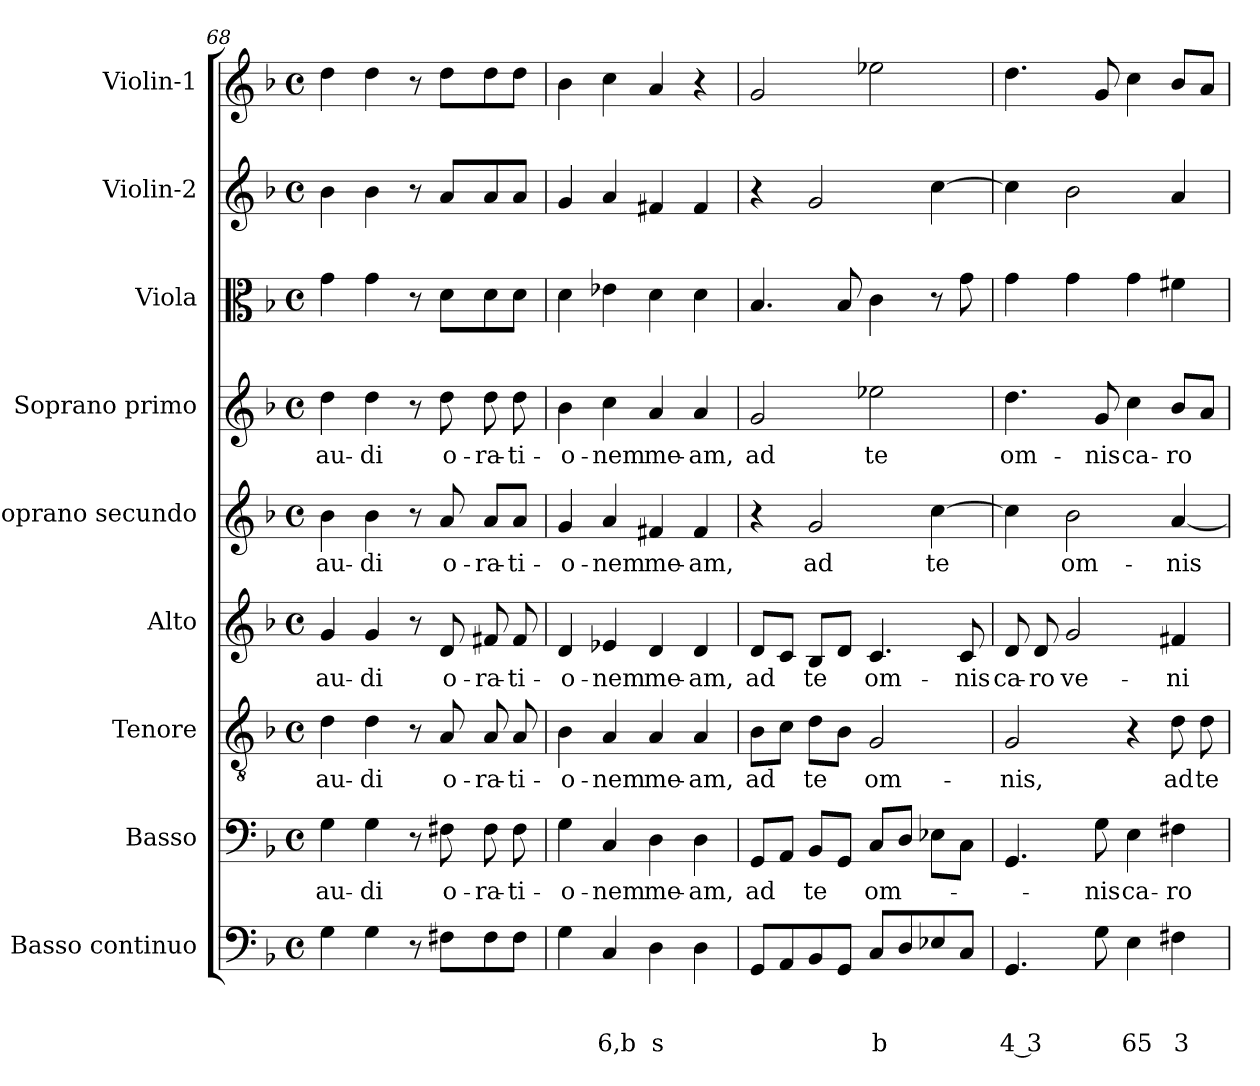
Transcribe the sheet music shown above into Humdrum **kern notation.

**kern	**text	**text	**text	**kern	**text	**kern	**text	**kern	**text	**kern	**text	**kern	**text	**kern	**kern	**kern
*part9	*part9	*part9	*part9	*part8	*part8	*part7	*part7	*part6	*part6	*part5	*part5	*part4	*part4	*part3	*part2	*part1
*staff9	*staff9	*staff9	*staff9	*staff8	*staff8	*staff7	*staff7	*staff6	*staff6	*staff5	*staff5	*staff4	*staff4	*staff3	*staff2	*staff1
*I"Basso continuo	*	*	*	*I"Basso	*	*I"Tenore	*	*I"Alto	*	*I"Soprano secundo	*	*I"Soprano primo	*	*I"Viola	*I"Violin-2	*I"Violin-1
*I'BC	*	*	*	*I'B	*	*I'T	*	*I'A	*	*I'S2	*	*I'S1	*	*I'Va	*I'Vi2	*I'Vi1
*clefF4	*	*	*	*clefF4	*	*clefGv2	*	*clefG2	*	*clefG2	*	*clefG2	*	*clefC3	*clefG2	*clefG2
*k[b-]	*	*	*	*k[b-]	*	*k[b-]	*	*k[b-]	*	*k[b-]	*	*k[b-]	*	*k[b-]	*k[b-]	*k[b-]
*F:	*	*	*	*F:	*	*F:	*	*F:	*	*F:	*	*F:	*	*F:	*F:	*F:
*M4/4	*	*	*	*M4/4	*	*M4/4	*	*M4/4	*	*M4/4	*	*M4/4	*	*M4/4	*M4/4	*M4/4
*met(c)	*	*	*	*met(c)	*	*met(c)	*	*met(c)	*	*met(c)	*	*met(c)	*	*met(c)	*met(c)	*met(c)
=68	=68	=68	=68	=68	=68	=68	=68	=68	=68	=68	=68	=68	=68	=68	=68	=68
!	!	!	!	!	!LO:LY:b	!	!LO:LY:b	!	!LO:LY:b	!	!LO:LY:b	!	!LO:LY:b	!	!	!
4G\	.	.	.	4G\	-au-	4d\	-au-	4g/	-au-	4b-\	-au-	4dd\	-au-	4g\	4b-\	4dd\
!	!	!	!	!	!LO:LY:b	!	!LO:LY:b	!	!LO:LY:b	!	!LO:LY:b	!	!LO:LY:b	!	!	!
4G\	.	.	.	4G\	-di	4d\	-di	4g/	-di	4b-\	-di	4dd\	-di	4g\	4b-\	4dd\
8r	.	.	.	8r	.	8r	.	8r	.	8r	.	8r	.	8r	8r	8r
!	!	!	!	!	!LO:LY:b	!	!LO:LY:b	!	!LO:LY:b	!	!LO:LY:b	!	!LO:LY:b	!	!	!
8F#X\L	.	.	.	8F#X\	o-	8A/	o-	8d/	o-	8a/	o-	8dd\	o-	8d\L	8a/L	8dd\L
!	!	!	!	!	!LO:LY:b	!	!LO:LY:b	!	!LO:LY:b	!	!LO:LY:b	!	!LO:LY:b	!	!	!
8F#\	.	.	.	8F#\	-ra-	8A/	-ra-	8f#X/	-ra-	8a/L	-ra-	8dd\	-ra-	8d\	8a/	8dd\
!	!	!	!	!	!LO:LY:b	!	!LO:LY:b	!	!LO:LY:b	!	!LO:LY:b	!	!LO:LY:b	!	!	!
8F#\J	.	.	.	8F#\	-ti-	8A/	-ti-	8f#/	-ti-	8a/J	-ti-	8dd\	-ti-	8d\J	8a/J	8dd\J
!!LO:LB:g=z
=69	=69	=69	=69	=69	=69	=69	=69	=69	=69	=69	=69	=69	=69	=69	=69	=69
!	!	!	!	!	!LO:LY:b	!	!LO:LY:b	!	!LO:LY:b	!	!LO:LY:b	!	!LO:LY:b	!	!	!
4G\	.	.	.	4G\	-o-	4B-\	-o-	4d/	-o-	4g/	-o-	4b-\	-o-	4d\	4g/	4b-\
!	!	!	!LO:LY:b	!	!LO:LY:b	!	!LO:LY:b	!	!LO:LY:b	!	!LO:LY:b	!	!LO:LY:b	!	!	!
4C/	.	.	6,b	4C/	-nem	4A/	-nem	4e-X/	-nem	4a/	-nem	4cc\	-nem	4e-X\	4a/	4cc\
!	!	!	!LO:LY:b	!	!LO:LY:b	!	!LO:LY:b	!	!LO:LY:b	!	!LO:LY:b	!	!LO:LY:b	!	!	!
4D\	.	.	s	4D\	me-	4A/	me-	4d/	me-	4f#X/	me-	4a/	me-	4d\	4f#X/	4a/
!	!	!	!	!	!LO:LY:b	!	!LO:LY:b	!	!LO:LY:b	!	!LO:LY:b	!	!LO:LY:b	!	!	!
4D\	.	.	.	4D\	-am,	4A/	-am,	4d/	-am,	4f#/	-am,	4a/	-am,	4d\	4f#/	4r
=70	=70	=70	=70	=70	=70	=70	=70	=70	=70	=70	=70	=70	=70	=70	=70	=70
!	!	!	!	!	!LO:LY:b	!	!LO:LY:b	!	!LO:LY:b	!	!	!	!LO:LY:b	!	!	!
8GG/L	.	.	.	8GG/L	ad	8B-\L	ad	8d/L	ad	4r	.	2g/	ad	4.B-/	4r	2g/
8AA/	.	.	.	8AA/J	.	8c\J	.	8c/J	.	.	.	.	.	.	.	.
!	!	!	!	!	!LO:LY:b	!	!LO:LY:b	!	!LO:LY:b	!	!LO:LY:b	!	!	!	!	!
8BB-/	.	.	.	8BB-/L	te	8d\L	te	8B-/L	te	2g/	ad	.	.	.	2g/	.
8GG/J	.	.	.	8GG/J	.	8B-\J	.	8d/J	.	.	.	.	.	8B-/	.	.
!	!	!	!LO:LY:b	!	!LO:LY:b	!	!LO:LY:b	!	!LO:LY:b	!	!	!	!LO:LY:b	!	!	!
8C/L	.	.	b	8C/L	om-	2G/	om-	4.c/	om-	.	.	2ee-X\	te	4c\	.	2ee-X\
8D/	.	.	.	8D/J	.	.	.	.	.	.	.	.	.	.	.	.
!	!	!	!	!	!	!	!	!	!	!	!LO:LY:b	!	!	!	!	!
8E-X/	.	.	.	8E-X\L	.	.	.	.	.	[4cc\	te	.	.	8r	[4cc\	.
!	!	!	!	!	!	!	!	!	!LO:LY:b	!	!	!	!	!	!	!
8C/J	.	.	.	8C\J	.	.	.	8c/	-nis	.	.	.	.	8g\	.	.
=71	=71	=71	=71	=71	=71	=71	=71	=71	=71	=71	=71	=71	=71	=71	=71	=71
!	!	!	!LO:LY:b	!	!	!	!LO:LY:b	!	!LO:LY:b	!	!	!	!LO:LY:b	!	!	!
4.GG/	.	.	4 3	4.GG/	.	2G/	-nis,	8d/	ca-	4cc\]	.	4.dd\	om-	4g\	4cc\]	4.dd\
!	!	!	!	!	!	!	!	!	!LO:LY:b	!	!	!	!	!	!	!
.	.	.	.	.	.	.	.	8d/	-ro	.	.	.	.	.	.	.
!	!	!	!	!	!	!	!	!	!LO:LY:b	!	!LO:LY:b	!	!	!	!	!
.	.	.	.	.	.	.	.	2g/	ve-	2b-\	om-	.	.	4g\	2b-\	.
!	!	!	!	!	!LO:LY:b	!	!	!	!	!	!	!	!LO:LY:b	!	!	!
8G\	.	.	.	8G\	-nis	.	.	.	.	.	.	8g/	-nis	.	.	8g/
!	!	!	!LO:LY:b	!	!LO:LY:b	!	!	!	!	!	!	!	!LO:LY:b	!	!	!
4E\	.	.	65	4E\	ca-	4r	.	.	.	.	.	4cc\	ca-	4g\	.	4cc\
!	!	!	!LO:LY:b	!	!LO:LY:b	!	!LO:LY:b	!	!LO:LY:b	!	!LO:LY:b	!	!LO:LY:b	!	!	!
4F#X\	.	.	3	4F#X\	-ro	8d\	ad	4f#X/	-ni-	[4a/	-nis	8b-/L	-ro	4f#X\	4a/	8b-/L
!	!	!	!	!	!	!	!LO:LY:b	!	!	!	!	!	!	!	!	!
.	.	.	.	.	.	8d\	te	.	.	.	.	8a/J	.	.	.	8a/J
=	=	=	=	=	=	=	=	=	=	=	=	=	=	=	=	=
*-	*-	*-	*-	*-	*-	*-	*-	*-	*-	*-	*-	*-	*-	*-	*-	*-
